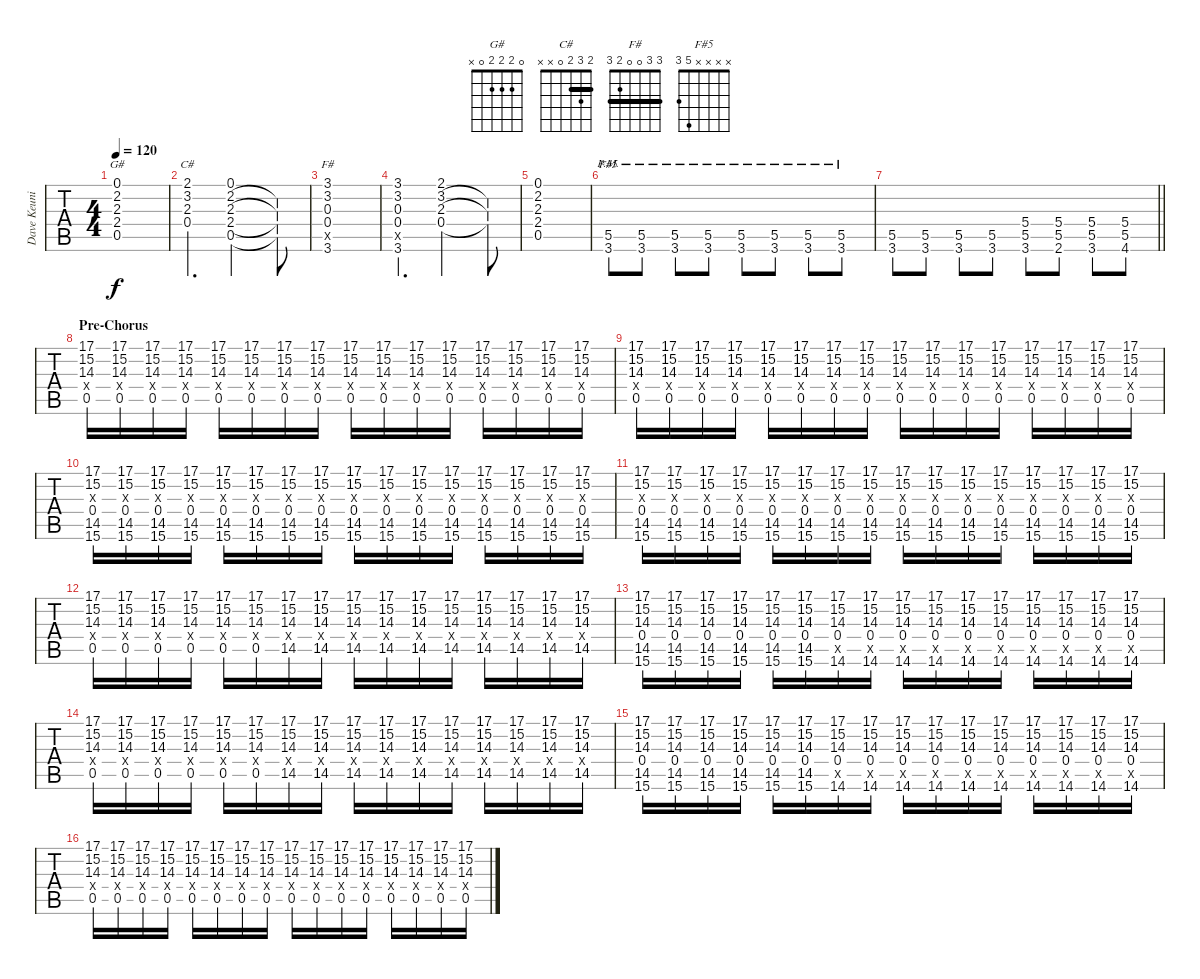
\track ("Dave Keuning's lead guitar" "Dave Keuni") {instrument overdrivenguitar}
\staff {tabs}
\tuning (Eb4 Bb3 Gb3 Db3 Ab2 Eb2) {hide}
\chord ("G#" 0 2 2 2 0 x)
\chord ("C#" 2 3 2 0 x x) {barre 2}
\chord ("F#" 3 3 0 0 2 3) {barre 3}
\chord ("F#5" x x x x 5 3)
\ts (4 4)
\tempo 120
\clef g2
\ks c#
(0.1 2.2 2.3 2.4 0.5).1{ch "G#" dy f} |
(2.1 3.2 2.3 0.4).4{d ch "C#"} (0.1 2.2 2.3 2.4 0.5).2 (2.2{t} 2.3{t} 2.4{t} 0.5{t}).8 |
(3.1 3.2 0.3 0.4 2.5{x} 3.6).1{ch "F#"} |
(3.1 3.2 0.3 0.4 0.5{x} 3.6).4{d} (2.1 3.2 2.3 0.4).2 (3.2{t} 2.3{t} 0.4{t}).8 |
(0.1 2.2 2.3 2.4 0.5).1 |
(5.5{pm} 3.6{pm}).8{ch "F#5"} (5.5{pm} 3.6{pm}).8 (5.5{pm} 3.6{pm}).8 (5.5{pm} 3.6{pm}).8 (5.5 3.6{pm}).8 (5.5 3.6{pm}).8 (5.5 3.6{pm}).8 (5.5 3.6{pm}).8 |
\barLineRight lightlight
(5.5 3.6).8 (5.5 3.6).8 (5.5 3.6).8 (5.5 3.6).8 (5.4 5.5 3.6).8 (5.4 5.5 2.6).8 (5.4 5.5 3.6).8 (5.4 5.5 4.6).8 |
\section ("" "Pre-Chorus")
(17.1 15.2 14.3 0.4{x} 0.5).16 (17.1 15.2 14.3 0.4{x} 0.5).16 (17.1 15.2 14.3 0.4{x} 0.5).16 (17.1 15.2 14.3 0.4{x} 0.5).16 (17.1 15.2 14.3 0.4{x} 0.5).16 (17.1 15.2 14.3 0.4{x} 0.5).16 (17.1 15.2 14.3 0.4{x} 0.5).16 (17.1 15.2 14.3 0.4{x} 0.5).16 (17.1 15.2 14.3 0.4{x} 0.5).16 (17.1 15.2 14.3 0.4{x} 0.5).16 (17.1 15.2 14.3 0.4{x} 0.5).16 (17.1 15.2 14.3 0.4{x} 0.5).16 (17.1 15.2 14.3 0.4{x} 0.5).16 (17.1 15.2 14.3 0.4{x} 0.5).16 (17.1 15.2 14.3 0.4{x} 0.5).16 (17.1 15.2 14.3 0.4{x} 0.5).16 |
(17.1 15.2 14.3 0.4{x} 0.5).16 (17.1 15.2 14.3 0.4{x} 0.5).16 (17.1 15.2 14.3 0.4{x} 0.5).16 (17.1 15.2 14.3 0.4{x} 0.5).16 (17.1 15.2 14.3 0.4{x} 0.5).16 (17.1 15.2 14.3 0.4{x} 0.5).16 (17.1 15.2 14.3 0.4{x} 0.5).16 (17.1 15.2 14.3 0.4{x} 0.5).16 (17.1 15.2 14.3 0.4{x} 0.5).16 (17.1 15.2 14.3 0.4{x} 0.5).16 (17.1 15.2 14.3 0.4{x} 0.5).16 (17.1 15.2 14.3 0.4{x} 0.5).16 (17.1 15.2 14.3 0.4{x} 0.5).16 (17.1 15.2 14.3 0.4{x} 0.5).16 (17.1 15.2 14.3 0.4{x} 0.5).16 (17.1 15.2 14.3 0.4{x} 0.5).16 |
(17.1 15.2 0.3{x} 0.4 14.5 15.6).16 (17.1 15.2 0.3{x} 0.4 14.5 15.6).16 (17.1 15.2 0.3{x} 0.4 14.5 15.6).16 (17.1 15.2 0.3{x} 0.4 14.5 15.6).16 (17.1 15.2 0.3{x} 0.4 14.5 15.6).16 (17.1 15.2 0.3{x} 0.4 14.5 15.6).16 (17.1 15.2 0.3{x} 0.4 14.5 15.6).16 (17.1 15.2 0.3{x} 0.4 14.5 15.6).16 (17.1 15.2 0.3{x} 0.4 14.5 15.6).16 (17.1 15.2 0.3{x} 0.4 14.5 15.6).16 (17.1 15.2 0.3{x} 0.4 14.5 15.6).16 (17.1 15.2 0.3{x} 0.4 14.5 15.6).16 (17.1 15.2 0.3{x} 0.4 14.5 15.6).16 (17.1 15.2 0.3{x} 0.4 14.5 15.6).16 (17.1 15.2 0.3{x} 0.4 14.5 15.6).16 (17.1 15.2 0.3{x} 0.4 14.5 15.6).16 |
(17.1 15.2 0.3{x} 0.4 14.5 15.6).16 (17.1 15.2 0.3{x} 0.4 14.5 15.6).16 (17.1 15.2 0.3{x} 0.4 14.5 15.6).16 (17.1 15.2 0.3{x} 0.4 14.5 15.6).16 (17.1 15.2 0.3{x} 0.4 14.5 15.6).16 (17.1 15.2 0.3{x} 0.4 14.5 15.6).16 (17.1 15.2 0.3{x} 0.4 14.5 15.6).16 (17.1 15.2 0.3{x} 0.4 14.5 15.6).16 (17.1 15.2 0.3{x} 0.4 14.5 15.6).16 (17.1 15.2 0.3{x} 0.4 14.5 15.6).16 (17.1 15.2 0.3{x} 0.4 14.5 15.6).16 (17.1 15.2 0.3{x} 0.4 14.5 15.6).16 (17.1 15.2 0.3{x} 0.4 14.5 15.6).16 (17.1 15.2 0.3{x} 0.4 14.5 15.6).16 (17.1 15.2 0.3{x} 0.4 14.5 15.6).16 (17.1 15.2 0.3{x} 0.4 14.5 15.6).16 |
(17.1 15.2 14.3 0.4{x} 0.5).16 (17.1 15.2 14.3 0.4{x} 0.5).16 (17.1 15.2 14.3 0.4{x} 0.5).16 (17.1 15.2 14.3 0.4{x} 0.5).16 (17.1 15.2 14.3 0.4{x} 0.5).16 (17.1 15.2 14.3 0.4{x} 0.5).16 (17.1 15.2 14.3 0.4{x} 14.5).16 (17.1 15.2 14.3 0.4{x} 14.5).16 (17.1 15.2 14.3 0.4{x} 14.5).16 (17.1 15.2 14.3 0.4{x} 14.5).16 (17.1 15.2 14.3 0.4{x} 14.5).16 (17.1 15.2 14.3 0.4{x} 14.5).16 (17.1 15.2 14.3 0.4{x} 14.5).16 (17.1 15.2 14.3 0.4{x} 14.5).16 (17.1 15.2 14.3 0.4{x} 14.5).16 (17.1 15.2 14.3 0.4{x} 14.5).16 |
(17.1 15.2 14.3 0.4 14.5 15.6).16 (17.1 15.2 14.3 0.4 14.5 15.6).16 (17.1 15.2 14.3 0.4 14.5 15.6).16 (17.1 15.2 14.3 0.4 14.5 15.6).16 (17.1 15.2 14.3 0.4 14.5 15.6).16 (17.1 15.2 14.3 0.4 14.5 15.6).16 (17.1 15.2 14.3 0.4 14.5{x} 14.6).16 (17.1 15.2 14.3 0.4 14.5{x} 14.6).16 (17.1 15.2 14.3 0.4 14.5{x} 14.6).16 (17.1 15.2 14.3 0.4 14.5{x} 14.6).16 (17.1 15.2 14.3 0.4 14.5{x} 14.6).16 (17.1 15.2 14.3 0.4 14.5{x} 14.6).16 (17.1 15.2 14.3 0.4 14.5{x} 14.6).16 (17.1 15.2 14.3 0.4 14.5{x} 14.6).16 (17.1 15.2 14.3 0.4 14.5{x} 14.6).16 (17.1 15.2 14.3 0.4 14.5{x} 14.6).16 |
(17.1 15.2 14.3 0.4{x} 0.5).16 (17.1 15.2 14.3 0.4{x} 0.5).16 (17.1 15.2 14.3 0.4{x} 0.5).16 (17.1 15.2 14.3 0.4{x} 0.5).16 (17.1 15.2 14.3 0.4{x} 0.5).16 (17.1 15.2 14.3 0.4{x} 0.5).16 (17.1 15.2 14.3 0.4{x} 14.5).16 (17.1 15.2 14.3 0.4{x} 14.5).16 (17.1 15.2 14.3 0.4{x} 14.5).16 (17.1 15.2 14.3 0.4{x} 14.5).16 (17.1 15.2 14.3 0.4{x} 14.5).16 (17.1 15.2 14.3 0.4{x} 14.5).16 (17.1 15.2 14.3 0.4{x} 14.5).16 (17.1 15.2 14.3 0.4{x} 14.5).16 (17.1 15.2 14.3 0.4{x} 14.5).16 (17.1 15.2 14.3 0.4{x} 14.5).16 |
(17.1 15.2 14.3 0.4 14.5 15.6).16 (17.1 15.2 14.3 0.4 14.5 15.6).16 (17.1 15.2 14.3 0.4 14.5 15.6).16 (17.1 15.2 14.3 0.4 14.5 15.6).16 (17.1 15.2 14.3 0.4 14.5 15.6).16 (17.1 15.2 14.3 0.4 14.5 15.6).16 (17.1 15.2 14.3 0.4 14.5{x} 14.6).16 (17.1 15.2 14.3 0.4 14.5{x} 14.6).16 (17.1 15.2 14.3 0.4 14.5{x} 14.6).16 (17.1 15.2 14.3 0.4 14.5{x} 14.6).16 (17.1 15.2 14.3 0.4 14.5{x} 14.6).16 (17.1 15.2 14.3 0.4 14.5{x} 14.6).16 (17.1 15.2 14.3 0.4 14.5{x} 14.6).16 (17.1 15.2 14.3 0.4 14.5{x} 14.6).16 (17.1 15.2 14.3 0.4 14.5{x} 14.6).16 (17.1 15.2 14.3 0.4 14.5{x} 14.6).16 |
(17.1 15.2 14.3 0.4{x} 0.5).16 (17.1 15.2 14.3 0.4{x} 0.5).16 (17.1 15.2 14.3 0.4{x} 0.5).16 (17.1 15.2 14.3 0.4{x} 0.5).16 (17.1 15.2 14.3 0.4{x} 0.5).16 (17.1 15.2 14.3 0.4{x} 0.5).16 (17.1 15.2 14.3 0.4{x} 0.5).16 (17.1 15.2 14.3 0.4{x} 0.5).16 (17.1 15.2 14.3 0.4{x} 0.5).16 (17.1 15.2 14.3 0.4{x} 0.5).16 (17.1 15.2 14.3 0.4{x} 0.5).16 (17.1 15.2 14.3 0.4{x} 0.5).16 (17.1 15.2 14.3 0.4{x} 0.5).16 (17.1 15.2 14.3 0.4{x} 0.5).16 (17.1 15.2 14.3 0.4{x} 0.5).16 (17.1 15.2 14.3 0.4{x} 0.5).16
